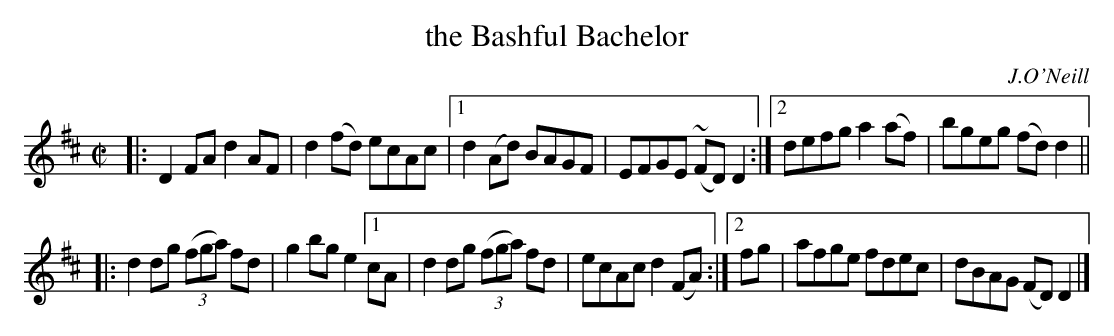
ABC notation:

X:1
T: the Bashful Bachelor
O: J.O'Neill
M: C|
L: 1/8
K: D
|: D2FA d2AF | d2(fd) ecAc |\
[1 d2(Ad) BAGF | EFGE (~FD) D2 :|\
[2 defg a2(af) | bgeg (fd) d2 ||
|: d2dg ((3fga) fd | g2bg e2 \
[1 cA | d2dg ((3fga) fd | ecAc d2(FA) :|\
[2 fg | afge fdec | dBAG (FD) D2 |]
